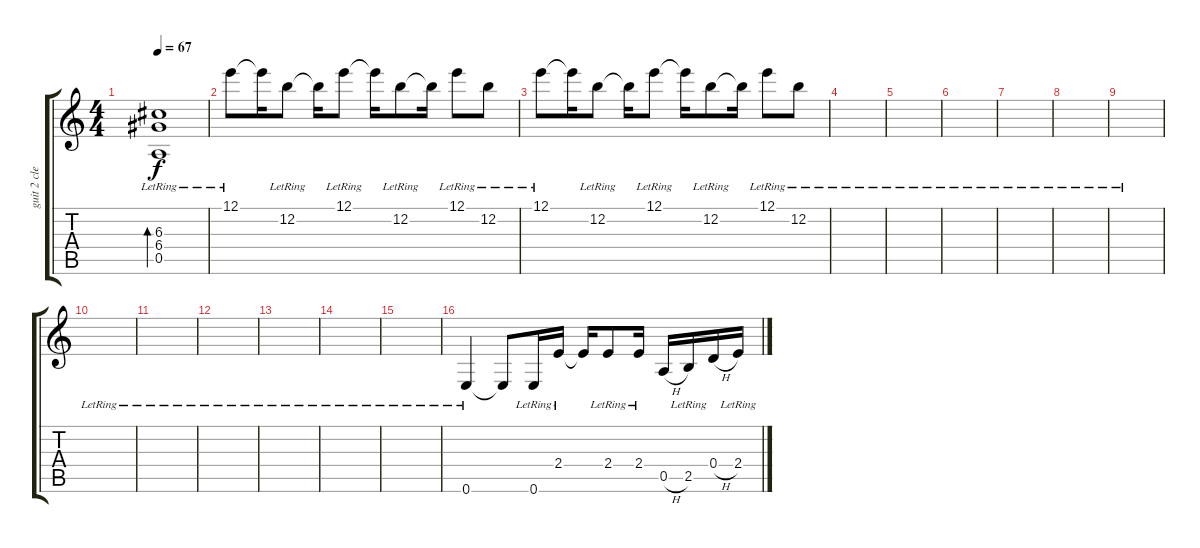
\track ("guit 2 clear" "guit 2 cle") {instrument acousticguitarnylon}
\staff {score tabs}
\tuning (E4 B3 G3 D3 A2 E2) {hide}
\ts (4 4)
\tempo 67
\clef g2
\ks c
(6.3 6.4 0.5{lr}).1{bd 60 dy f} |
12.1{lr}.8 12.1{t}.16 12.2{lr}.8 12.2{t}.16 12.1{lr}.8 12.1{t}.16 12.2{lr}.8 12.2{t}.16 12.1{lr}.8 12.2{lr}.8 |
12.1{lr}.8 12.1{t}.16 12.2{lr}.8 12.2{t}.16 12.1{lr}.8 12.1{t}.16 12.2{lr}.8 12.2{t}.16 12.1{lr}.8 12.2{lr}.8 |
|
|
|
|
|
|
|
|
|
|
|
|
0.6{lr}.4 0.6{t}.8 0.6{lr}.16 2.4{lr}.16 2.4{t}.16 2.4{lr}.8 2.4{lr}.16 0.5{h}.16 2.5{lr}.16 0.4{h}.16 2.4{lr}.16
